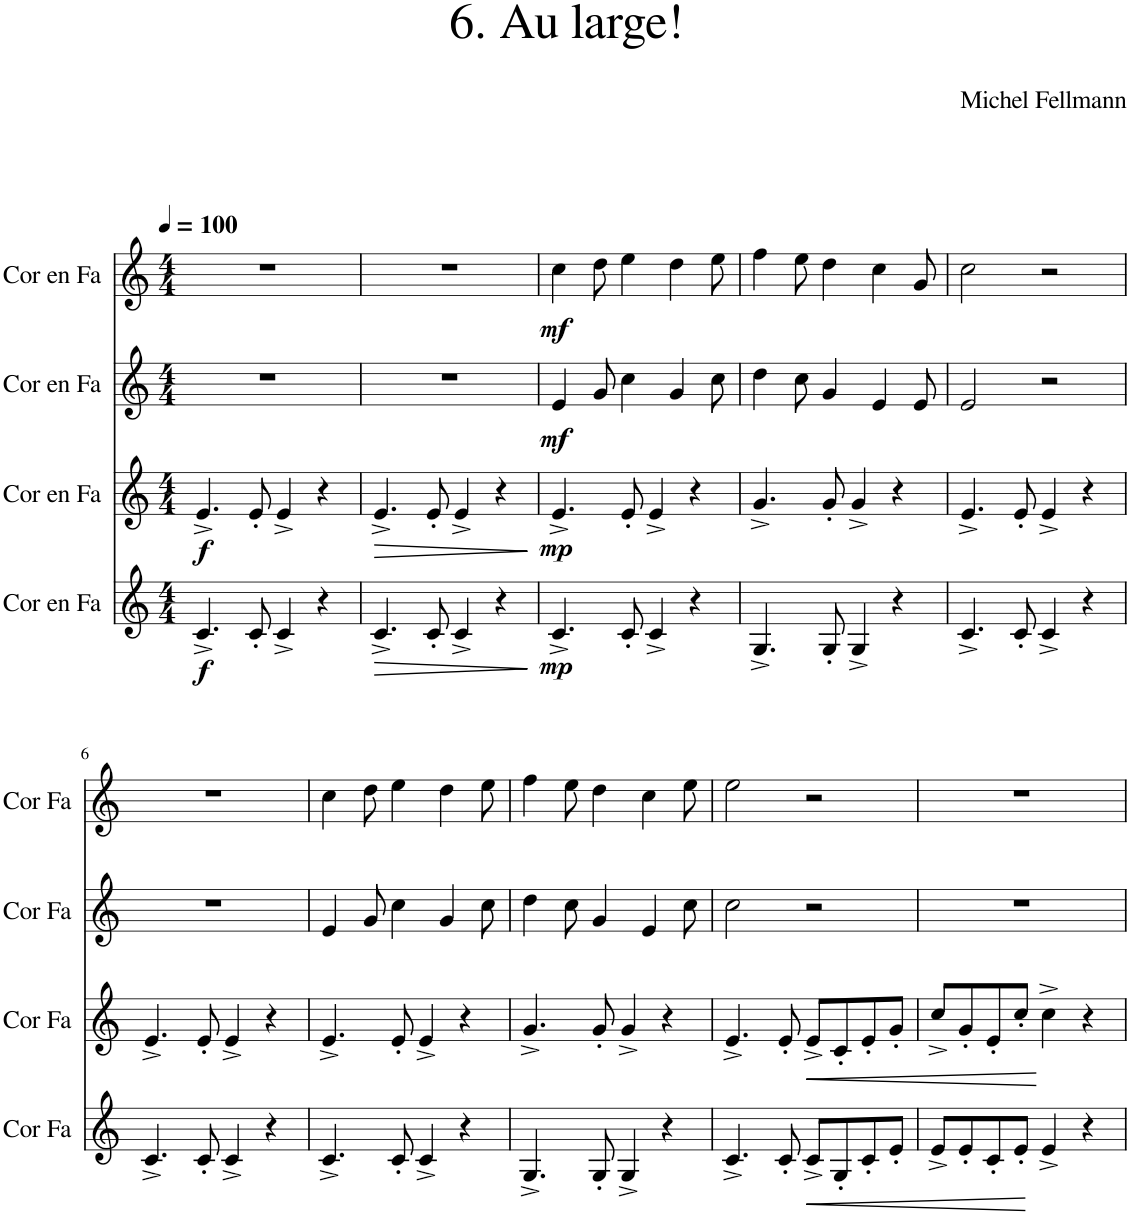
**kern	**dynam	**kern	**dynam	**kern	**dynam	**kern	**dynam
*part4	*part4	*part3	*part3	*part2	*part2	*part1	*part1
*staff4	*staff4	*staff3	*staff3	*staff2	*staff2	*staff1	*staff1
*I"Cor en Fa	*	*I"Cor en Fa	*	*I"Cor en Fa	*	*I"Cor en Fa	*
*I'Cor Fa	*	*I'Cor Fa	*	*I'Cor Fa	*	*I'Cor Fa	*
*clefG2	*	*clefG2	*	*clefG2	*	*clefG2	*
*Trd4c7	*	*Trd4c7	*	*Trd4c7	*	*Trd4c7	*
*k[]	*	*k[]	*	*k[]	*	*k[]	*
*M4/4	*	*M4/4	*	*M4/4	*	*M4/4	*
*MM100	*	*MM100	*	*MM100	*	*MM100	*
=1	=1	=1	=1	=1	=1	=1	=1
!	!LO:DY:b	!	!LO:DY:b	!	!	!	!
4.c^/	f	4.e^/	f	1r	.	1r	.
8c'/	.	8e'/	.	.	.	.	.
4c^/	.	4e^/	.	.	.	.	.
4r	.	4r	.	.	.	.	.
=2	=2	=2	=2	=2	=2	=2	=2
!	!LO:HP:b	!	!LO:HP:b	!	!	!	!
4.c^/	>	4.e^/	>	1r	.	1r	.
8c'/	.	8e'/	.	.	.	.	.
4c^/	.	4e^/	.	.	.	.	.
4r	.	4r	.	.	.	.	.
.	]	.	]	.	.	.	.
=3	=3	=3	=3	=3	=3	=3	=3
!	!LO:DY:b	!	!LO:DY:b	!	!LO:DY:b	!	!LO:DY:b
4.c^/	mp	4.e^/	mp	4e/	mf	4cc\	mf
.	.	.	.	8g/	.	8dd\	.
8c'/	.	8e'/	.	4cc\	.	4ee\	.
4c^/	.	4e^/	.	.	.	.	.
.	.	.	.	4g/	.	4dd\	.
4r	.	4r	.	.	.	.	.
.	.	.	.	8cc\	.	8ee\	.
=4	=4	=4	=4	=4	=4	=4	=4
4.G^/	.	4.g^/	.	4dd\	.	4ff\	.
.	.	.	.	8cc\	.	8ee\	.
8G'/	.	8g'/	.	4g/	.	4dd\	.
4G^/	.	4g^/	.	.	.	.	.
.	.	.	.	4e/	.	4cc\	.
4r	.	4r	.	.	.	.	.
.	.	.	.	8e/	.	8g/	.
=5	=5	=5	=5	=5	=5	=5	=5
4.c^/	.	4.e^/	.	2e/	.	2cc\	.
8c'/	.	8e'/	.	.	.	.	.
4c^/	.	4e^/	.	2r	.	2r	.
4r	.	4r	.	.	.	.	.
!!LO:LB:g=z
=6	=6	=6	=6	=6	=6	=6	=6
4.c^/	.	4.e^/	.	1r	.	1r	.
8c'/	.	8e'/	.	.	.	.	.
4c^/	.	4e^/	.	.	.	.	.
4r	.	4r	.	.	.	.	.
=7	=7	=7	=7	=7	=7	=7	=7
4.c^/	.	4.e^/	.	4e/	.	4cc\	.
.	.	.	.	8g/	.	8dd\	.
8c'/	.	8e'/	.	4cc\	.	4ee\	.
4c^/	.	4e^/	.	.	.	.	.
.	.	.	.	4g/	.	4dd\	.
4r	.	4r	.	.	.	.	.
.	.	.	.	8cc\	.	8ee\	.
=8	=8	=8	=8	=8	=8	=8	=8
4.G^/	.	4.g^/	.	4dd\	.	4ff\	.
.	.	.	.	8cc\	.	8ee\	.
8G'/	.	8g'/	.	4g/	.	4dd\	.
4G^/	.	4g^/	.	.	.	.	.
.	.	.	.	4e/	.	4cc\	.
4r	.	4r	.	.	.	.	.
.	.	.	.	8cc\	.	8ee\	.
=9	=9	=9	=9	=9	=9	=9	=9
4.c^/	.	4.e^/	.	2cc\	.	2ee\	.
8c'/	.	8e'/	.	.	.	.	.
!	!LO:HP:b	!	!LO:HP:b	!	!	!	!
8c^/L	<	8e^/L	<	2r	.	2r	.
8G'/	.	8c'/	.	.	.	.	.
8c'/	.	8e'/	.	.	.	.	.
8e'/J	.	8g'/J	.	.	.	.	.
.	[	.	[	.	.	.	.
=10	=10	=10	=10	=10	=10	=10	=10
8e^/L	.	8cc^/L	.	1r	.	1r	.
8e'/	.	8g'/	.	.	.	.	.
8c'/	.	8e'/	.	.	.	.	.
8e'/J	.	8cc'/J	.	.	.	.	.
4e^/	.	4cc^\	.	.	.	.	.
4r	.	4r	.	.	.	.	.
=	=	=	=	=	=	=	=
*-	*-	*-	*-	*-	*-	*-	*-
